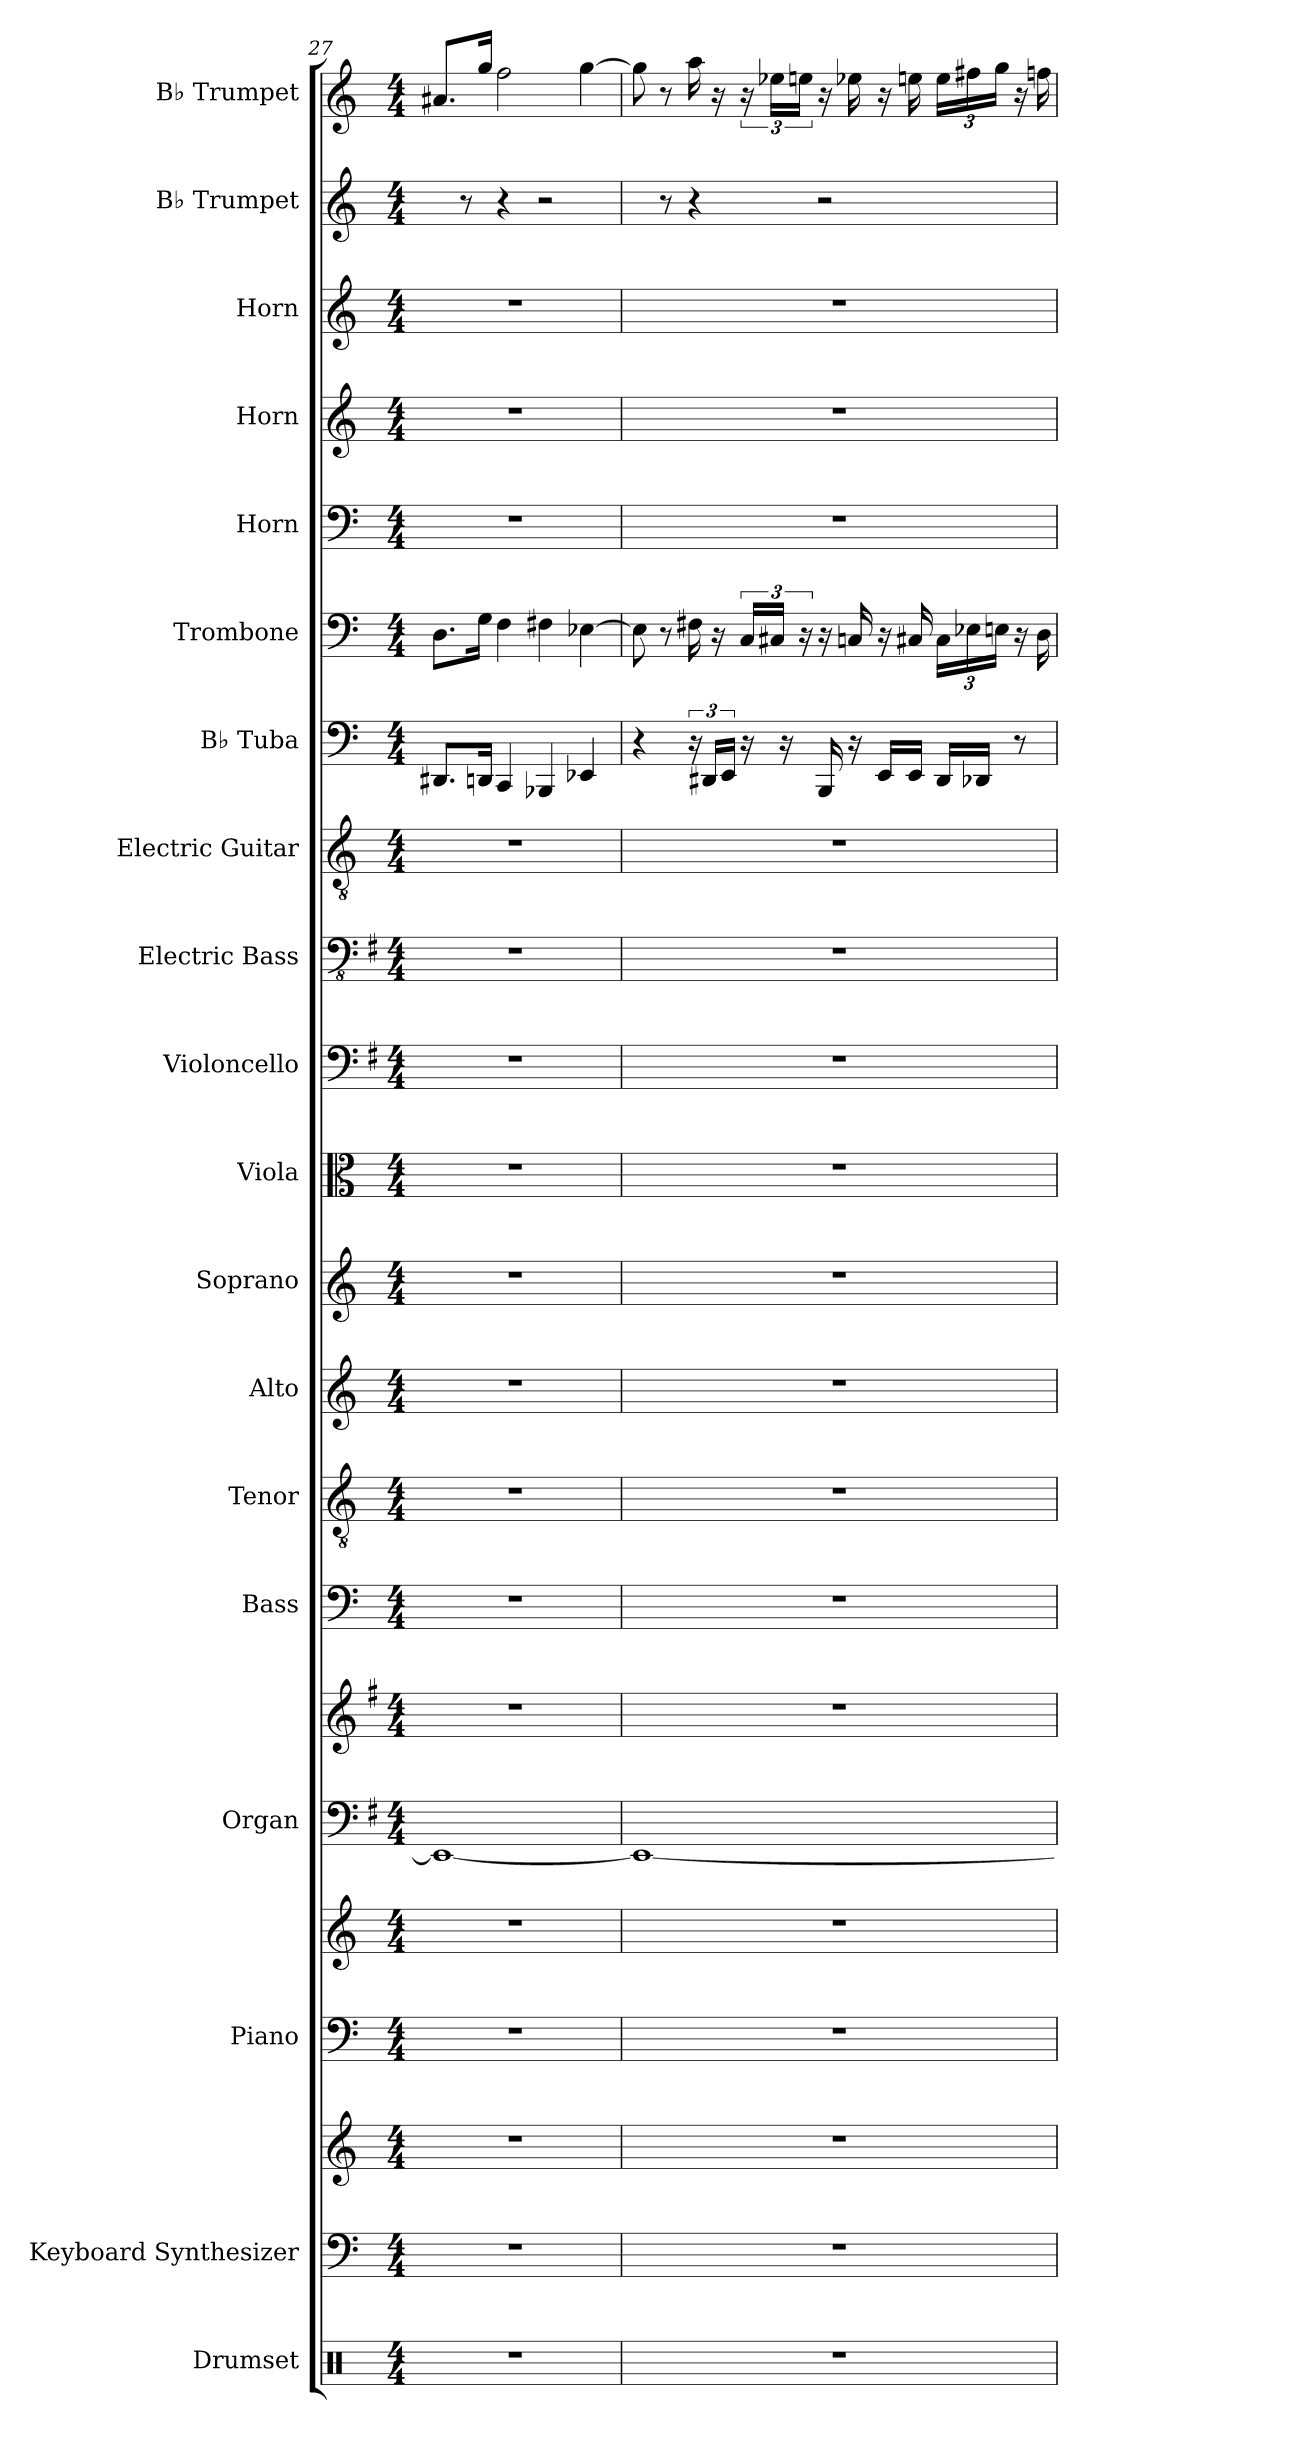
**kern	**kern	**kern	**kern	**kern	**kern	**kern	**kern	**kern	**kern	**kern	**kern	**kern	**kern	**kern	**kern	**kern	**kern	**kern	**kern	**kern	**kern
*part19	*part18	*part18	*part17	*part17	*part16	*part16	*part15	*part14	*part13	*part12	*part11	*part10	*part9	*part8	*part7	*part6	*part5	*part4	*part3	*part2	*part1
*staff22	*staff21	*staff20	*staff19	*staff18	*staff17	*staff16	*staff15	*staff14	*staff13	*staff12	*staff11	*staff10	*staff9	*staff8	*staff7	*staff6	*staff5	*staff4	*staff3	*staff2	*staff1
*I"Drumset	*I"Keyboard Synthesizer	*	*I"Piano	*	*I"Organ	*	*I"Bass	*I"Tenor	*I"Alto	*I"Soprano	*I"Viola	*I"Violoncello	*I"Electric Bass	*I"Electric Guitar	*I"B♭ Tuba	*I"Trombone	*I"Horn	*I"Horn	*I"Horn	*I"B♭ Trumpet	*I"B♭ Trumpet
*I'Drs.	*I'Synth.	*	*I'Pno.	*	*I'Org.	*	*I'B.	*I'T.	*I'A.	*I'S.	*I'Vla.	*I'Vlc.	*I'El. B.	*I'El. Guit.	*I'B♭ Tu.	*I'Trb.	*I'Hn.	*I'Hn.	*I'Hn.	*I'B♭ Tpt.	*I'B♭ Tpt.
!!LO:PB:g=z
*clefX	*clefF4	*clefG2	*clefF4	*clefG2	*clefF4	*clefG2	*clefF4	*clefGv2	*clefG2	*clefG2	*clefC3	*clefF4	*clefFv4	*clefGv2	*clefF4	*clefF4	*clefF4	*clefG2	*clefG2	*clefG2	*clefG2
*	*	*	*	*	*	*	*	*	*	*	*	*	*	*	*	*	*ITrd4c7	*ITrd4c7	*ITrd4c7	*ITrd1c2	*ITrd1c2
*k[]	*k[]	*k[]	*k[]	*k[]	*k[f#]	*k[f#]	*k[]	*k[]	*k[]	*k[]	*k[]	*k[f#]	*k[f#]	*k[]	*k[]	*k[]	*k[b-]	*k[b-]	*k[b-]	*k[b-e-]	*k[b-e-]
*C:	*C:	*C:	*C:	*C:	*G:	*G:	*C:	*C:	*C:	*C:	*C:	*G:	*G:	*C:	*C:	*C:	*F:	*F:	*F:	*B-:	*B-:
*M4/4	*M4/4	*M4/4	*M4/4	*M4/4	*M4/4	*M4/4	*M4/4	*M4/4	*M4/4	*M4/4	*M4/4	*M4/4	*M4/4	*M4/4	*M4/4	*M4/4	*M4/4	*M4/4	*M4/4	*M4/4	*M4/4
=27	=27	=27	=27	=27	=27	=27	=27	=27	=27	=27	=27	=27	=27	=27	=27	=27	=27	=27	=27	=27	=27
1r	1r	1r	1r	1r	1EE_	1r	1r	1r	1r	1r	1r	1r	1r	1r	8.DD#X/L	8.D\L	1r	1r	1r	8ryy	8.g#X/L
.	.	.	.	.	.	.	.	.	.	.	.	.	.	.	.	.	.	.	.	8r	.
.	.	.	.	.	.	.	.	.	.	.	.	.	.	.	16DDn/Jk	16G\Jk	.	.	.	.	16ff/Jk
.	.	.	.	.	.	.	.	.	.	.	.	.	.	.	4CC/	4F\	.	.	.	4r	2ee-\
.	.	.	.	.	.	.	.	.	.	.	.	.	.	.	4BBB-X/	4F#X\	.	.	.	2r	.
.	.	.	.	.	.	.	.	.	.	.	.	.	.	.	4EE-X/	[4E-X\	.	.	.	.	[4ff\
=28	=28	=28	=28	=28	=28	=28	=28	=28	=28	=28	=28	=28	=28	=28	=28	=28	=28	=28	=28	=28	=28
1r	1r	1r	1r	1r	1EE_	1r	1r	1r	1r	1r	1r	1r	1r	1r	4r	8E-\]	1r	1r	1r	8ryy	8ff\]
.	.	.	.	.	.	.	.	.	.	.	.	.	.	.	.	8r	.	.	.	8r	8r
.	.	.	.	.	.	.	.	.	.	.	.	.	.	.	24r	16F#X\	.	.	.	4r	16gg\
.	.	.	.	.	.	.	.	.	.	.	.	.	.	.	24DD#X/LL	.	.	.	.	.	.
.	.	.	.	.	.	.	.	.	.	.	.	.	.	.	.	16r	.	.	.	.	16r
.	.	.	.	.	.	.	.	.	.	.	.	.	.	.	24EE/JJ	.	.	.	.	.	.
.	.	.	.	.	.	.	.	.	.	.	.	.	.	.	16r	24C/LL	.	.	.	.	24r
.	.	.	.	.	.	.	.	.	.	.	.	.	.	.	.	24C#X/JJ	.	.	.	.	24dd-X\LL
.	.	.	.	.	.	.	.	.	.	.	.	.	.	.	16r	.	.	.	.	.	.
.	.	.	.	.	.	.	.	.	.	.	.	.	.	.	.	24r	.	.	.	.	24ddn\JJ
.	.	.	.	.	.	.	.	.	.	.	.	.	.	.	16BBB/	16r	.	.	.	2r	16r
.	.	.	.	.	.	.	.	.	.	.	.	.	.	.	16r	16Cn/	.	.	.	.	16dd-X\
.	.	.	.	.	.	.	.	.	.	.	.	.	.	.	16EE/LL	16r	.	.	.	.	16r
.	.	.	.	.	.	.	.	.	.	.	.	.	.	.	16EE/JJ	16C#X/	.	.	.	.	16ddn\
*	*	*	*	*	*	*	*	*	*	*	*	*	*	*	*	*Xbrackettup	*	*	*	*	*Xbrackettup
.	.	.	.	.	.	.	.	.	.	.	.	.	.	.	16DD#/LL	24C#\LL	.	.	.	.	24dd\LL
.	.	.	.	.	.	.	.	.	.	.	.	.	.	.	.	24E-X\	.	.	.	.	24een\
.	.	.	.	.	.	.	.	.	.	.	.	.	.	.	16DD-X/JJ	.	.	.	.	.	.
.	.	.	.	.	.	.	.	.	.	.	.	.	.	.	.	24En\JJ	.	.	.	.	24ff\JJ
.	.	.	.	.	.	.	.	.	.	.	.	.	.	.	8r	16r	.	.	.	.	16r
.	.	.	.	.	.	.	.	.	.	.	.	.	.	.	.	16D\	.	.	.	.	16ee-X\
=	=	=	=	=	=	=	=	=	=	=	=	=	=	=	=	=	=	=	=	=	=
*-	*-	*-	*-	*-	*-	*-	*-	*-	*-	*-	*-	*-	*-	*-	*-	*-	*-	*-	*-	*-	*-
